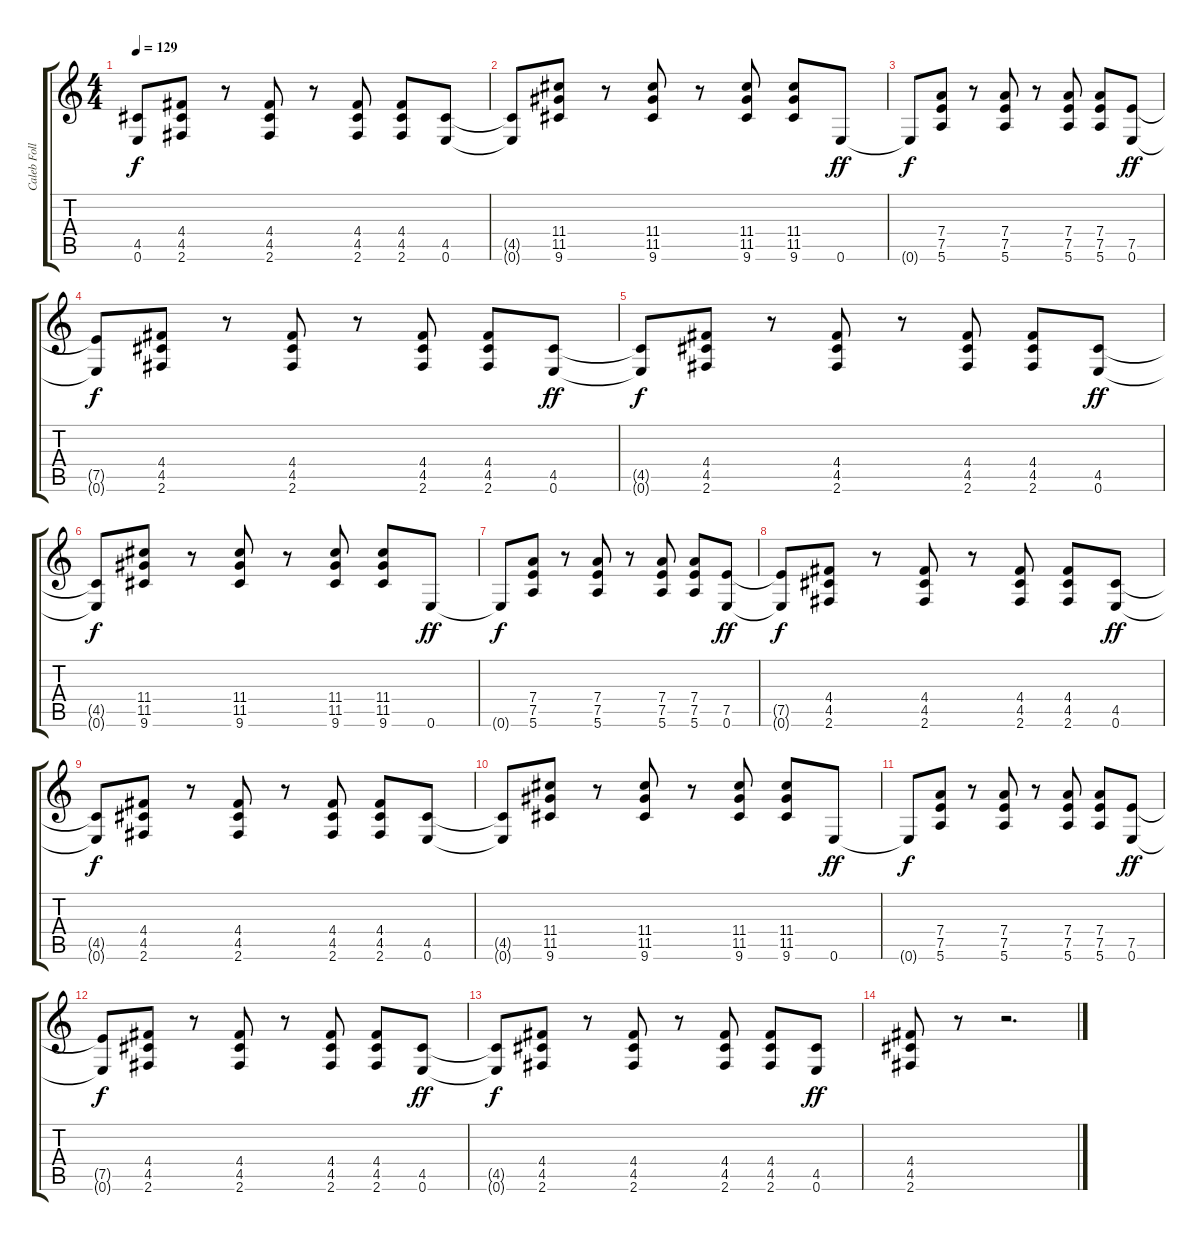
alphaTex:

\track ("Caleb Followill" "Caleb Foll") {instrument distortionguitar}
\staff {score tabs}
\tuning (E4 B3 G3 D3 A2 E2) {hide}
\ts (4 4)
\tempo 129
\clef g2
\ks c
(4.5{t} 0.6{t}).8{dy f} (4.4 4.5 2.6).8 r.8 (4.4 4.5 2.6).8 r.8 (4.4 4.5 2.6).8 (4.4 4.5 2.6).8 (4.5 0.6).8 |
(4.5{t} 0.6{t}).8 (11.4 11.5 9.6).8 r.8 (11.4 11.5 9.6).8 r.8 (11.4 11.5 9.6).8 (11.4 11.5 9.6).8 0.6.8{dy ff} |
0.6{t}.8{dy f} (7.4 7.5 5.6).8 r.8 (7.4 7.5 5.6).8 r.8 (7.4 7.5 5.6).8 (7.4 7.5 5.6).8 (7.5 0.6).8{dy ff} |
(7.5{t} 0.6{t}).8{dy f} (4.4 4.5 2.6).8 r.8 (4.4 4.5 2.6).8 r.8 (4.4 4.5 2.6).8 (4.4 4.5 2.6).8 (4.5 0.6).8{dy ff} |
(4.5{t} 0.6{t}).8{dy f} (4.4 4.5 2.6).8 r.8 (4.4 4.5 2.6).8 r.8 (4.4 4.5 2.6).8 (4.4 4.5 2.6).8 (4.5 0.6).8{dy ff} |
\section ("" "")
(4.5{t} 0.6{t}).8{dy f} (11.4 11.5 9.6).8 r.8 (11.4 11.5 9.6).8 r.8 (11.4 11.5 9.6).8 (11.4 11.5 9.6).8 0.6.8{dy ff} |
0.6{t}.8{dy f} (7.4 7.5 5.6).8 r.8 (7.4 7.5 5.6).8 r.8 (7.4 7.5 5.6).8 (7.4 7.5 5.6).8 (7.5 0.6).8{dy ff} |
(7.5{t} 0.6{t}).8{dy f} (4.4 4.5 2.6).8 r.8 (4.4 4.5 2.6).8 r.8 (4.4 4.5 2.6).8 (4.4 4.5 2.6).8 (4.5 0.6).8{dy ff} |
(4.5{t} 0.6{t}).8{dy f} (4.4 4.5 2.6).8 r.8 (4.4 4.5 2.6).8 r.8 (4.4 4.5 2.6).8 (4.4 4.5 2.6).8 (4.5 0.6).8 |
(4.5{t} 0.6{t}).8 (11.4 11.5 9.6).8 r.8 (11.4 11.5 9.6).8 r.8 (11.4 11.5 9.6).8 (11.4 11.5 9.6).8 0.6.8{dy ff} |
0.6{t}.8{dy f} (7.4 7.5 5.6).8 r.8 (7.4 7.5 5.6).8 r.8 (7.4 7.5 5.6).8 (7.4 7.5 5.6).8 (7.5 0.6).8{dy ff} |
(7.5{t} 0.6{t}).8{dy f} (4.4 4.5 2.6).8 r.8 (4.4 4.5 2.6).8 r.8 (4.4 4.5 2.6).8 (4.4 4.5 2.6).8 (4.5 0.6).8{dy ff} |
(4.5{t} 0.6{t}).8{dy f} (4.4 4.5 2.6).8 r.8 (4.4 4.5 2.6).8 r.8 (4.4 4.5 2.6).8 (4.4 4.5 2.6).8 (4.5 0.6).8{dy ff} |
(4.4 4.5 2.6).8 r.8 r.2{d}
